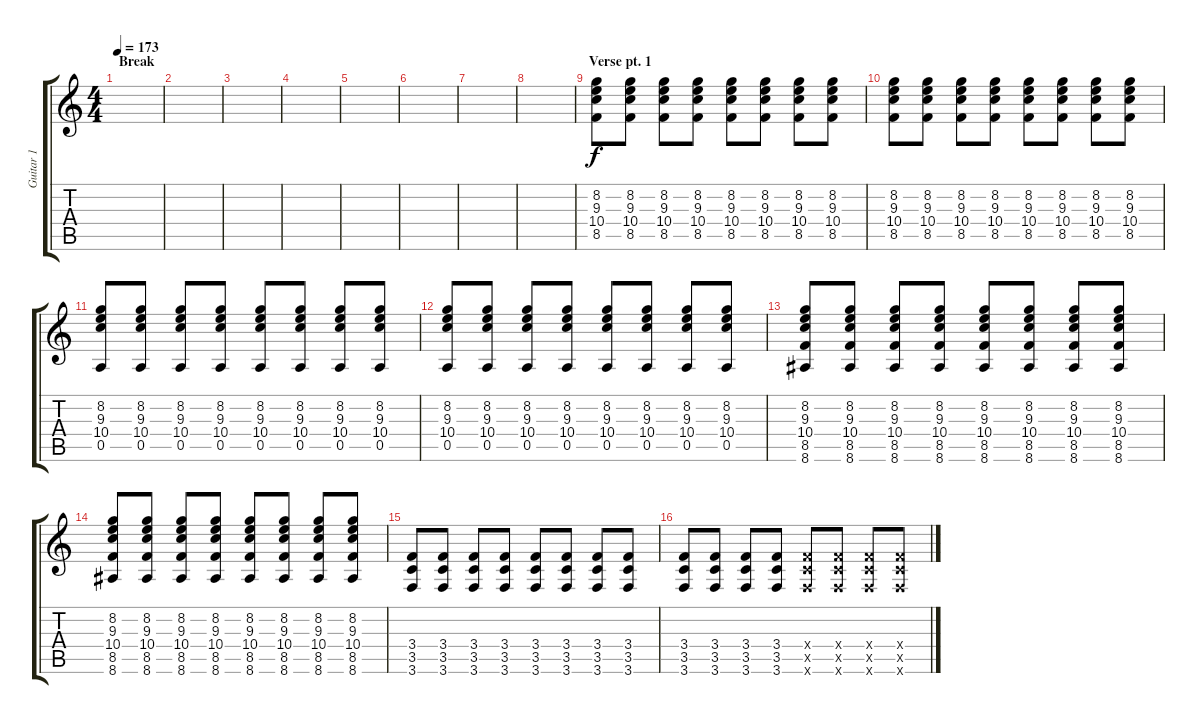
\track ("Guitar 1" "Guitar 1") {instrument distortionguitar}
\staff {score tabs}
\tuning (E4 B3 G3 D3 A2 D2) {hide}
\ts (4 4)
\section ("" "Break")
\tempo 173
\clef g2
\ks c
|
|
|
|
|
|
|
|
\section ("" "Verse pt. 1")
(8.2 9.3 10.4 8.5).8 (8.2 9.3 10.4 8.5).8 (8.2 9.3 10.4 8.5).8 (8.2 9.3 10.4 8.5).8 (8.2 9.3 10.4 8.5).8 (8.2 9.3 10.4 8.5).8 (8.2 9.3 10.4 8.5).8 (8.2 9.3 10.4 8.5).8 |
(8.2 9.3 10.4 8.5).8 (8.2 9.3 10.4 8.5).8 (8.2 9.3 10.4 8.5).8 (8.2 9.3 10.4 8.5).8 (8.2 9.3 10.4 8.5).8 (8.2 9.3 10.4 8.5).8 (8.2 9.3 10.4 8.5).8 (8.2 9.3 10.4 8.5).8 |
(8.2 9.3 10.4 0.5).8 (8.2 9.3 10.4 0.5).8 (8.2 9.3 10.4 0.5).8 (8.2 9.3 10.4 0.5).8 (8.2 9.3 10.4 0.5).8 (8.2 9.3 10.4 0.5).8 (8.2 9.3 10.4 0.5).8 (8.2 9.3 10.4 0.5).8 |
(8.2 9.3 10.4 0.5).8 (8.2 9.3 10.4 0.5).8 (8.2 9.3 10.4 0.5).8 (8.2 9.3 10.4 0.5).8 (8.2 9.3 10.4 0.5).8 (8.2 9.3 10.4 0.5).8 (8.2 9.3 10.4 0.5).8 (8.2 9.3 10.4 0.5).8 |
(8.2 9.3 10.4 8.5 8.6).8 (8.2 9.3 10.4 8.5 8.6).8 (8.2 9.3 10.4 8.5 8.6).8 (8.2 9.3 10.4 8.5 8.6).8 (8.2 9.3 10.4 8.5 8.6).8 (8.2 9.3 10.4 8.5 8.6).8 (8.2 9.3 10.4 8.5 8.6).8 (8.2 9.3 10.4 8.5 8.6).8 |
(8.2 9.3 10.4 8.5 8.6).8 (8.2 9.3 10.4 8.5 8.6).8 (8.2 9.3 10.4 8.5 8.6).8 (8.2 9.3 10.4 8.5 8.6).8 (8.2 9.3 10.4 8.5 8.6).8 (8.2 9.3 10.4 8.5 8.6).8 (8.2 9.3 10.4 8.5 8.6).8 (8.2 9.3 10.4 8.5 8.6).8 |
(3.4 3.5 3.6).8 (3.4 3.5 3.6).8 (3.4 3.5 3.6).8 (3.4 3.5 3.6).8 (3.4 3.5 3.6).8 (3.4 3.5 3.6).8 (3.4 3.5 3.6).8 (3.4 3.5 3.6).8 |
(3.4 3.5 3.6).8 (3.4 3.5 3.6).8 (3.4 3.5 3.6).8 (3.4 3.5 3.6).8 (3.4{x} 3.5{x} 3.6{x}).8 (3.4{x} 3.5{x} 3.6{x}).8 (3.4{x} 3.5{x} 3.6{x}).8 (3.4{x} 3.5{x} 3.6{x}).8
